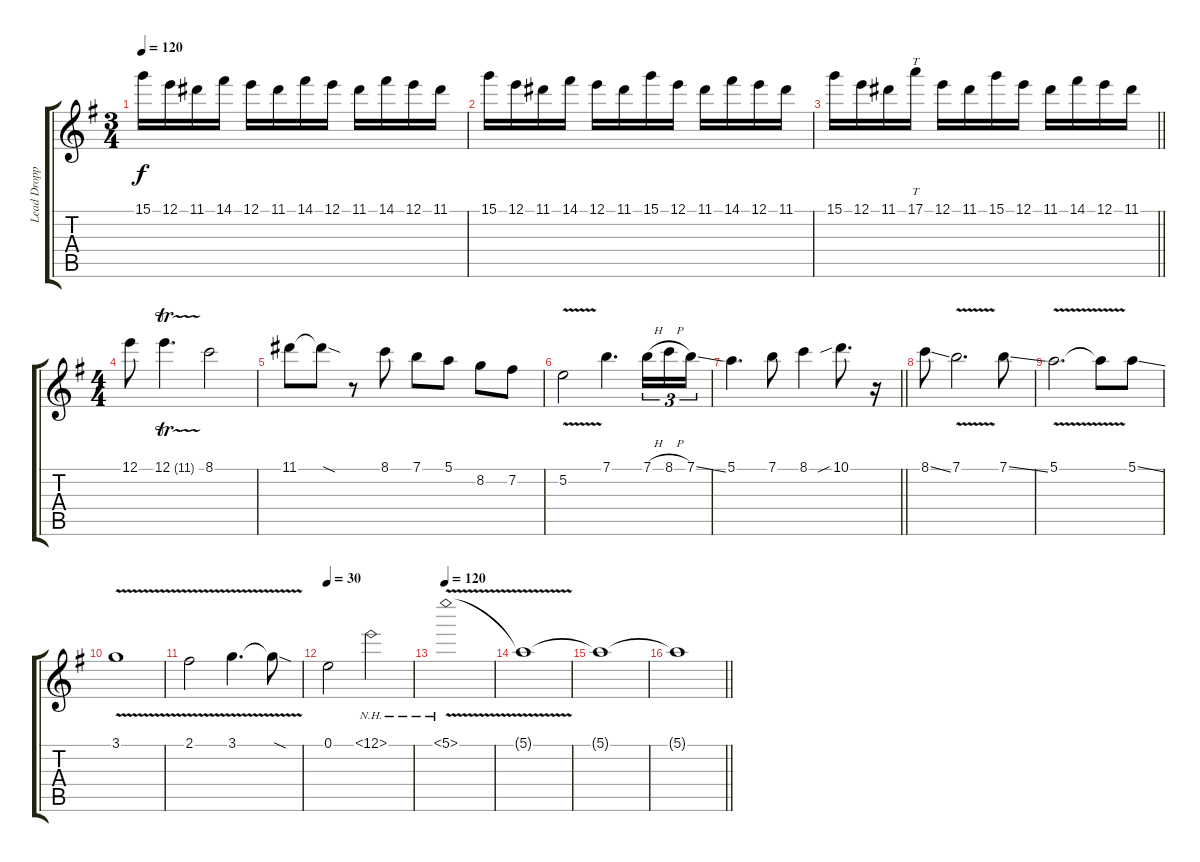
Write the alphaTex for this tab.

\track ("Lead Dropped D " "Lead Dropp") {instrument distortionguitar}
\staff {score tabs}
\tuning (E4 B3 G3 D3 A2 D2) {hide}
\ts (3 4)
\tempo 120
\clef g2
\ks eminor
15.1.16{dy f} 12.1.16 11.1.16 14.1.16 12.1.16 11.1.16 14.1.16 12.1.16 11.1.16 14.1.16 12.1.16 11.1.16 |
15.1.16 12.1.16 11.1.16 14.1.16 12.1.16 11.1.16 15.1.16 12.1.16 11.1.16 14.1.16 12.1.16 11.1.16 |
\barLineRight lightlight
15.1.16 12.1.16 11.1.16 17.1.16{tt} 12.1.16 11.1.16 15.1.16 12.1.16 11.1.16 14.1.16 12.1.16 11.1.16 |
\ts (4 4)
\section ("" "")
12.1.8 12.1{tr (11 32)}.4{d} 8.1.2 |
11.1.8 11.1{sod t}.8 r.8 8.1.8 7.1.8 5.1.8 8.2.8 7.2.8 |
5.2{v}.2 7.1.4{d} 7.1{h}.16{tu (3 2)} 8.1{h}.16{tu (3 2)} 7.1{ss}.16{tu (3 2)} |
\barLineRight lightlight
5.1.4{d} 7.1.8 8.1.4 10.1{sib}.8{d} r.16 |
8.1{ss}.8 7.1{v}.2{d} 7.1{ss}.8 |
5.1{v}.2{d} 5.1{t}.8 5.1{ss}.8 |
3.1{v}.1 |
2.1{v}.2 3.1{v}.4{d} 3.1{sod t}.8 |
\tempo 30
0.1.2 12.1{nh}.2 |
\tempo 120
5.1{nh v}.1 |
5.1{t}.1{volume 0} |
5.1{t}.1 |
\barLineRight lightlight
5.1{t}.1
